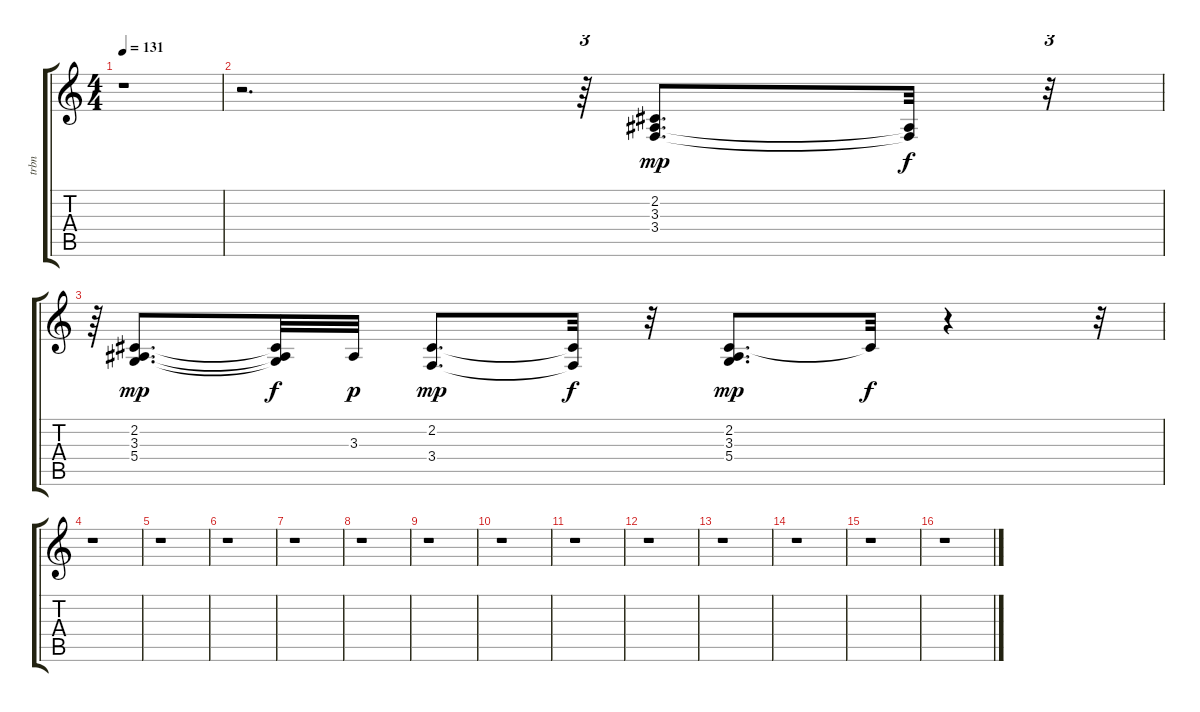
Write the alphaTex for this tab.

\track ("trbn" "trbn") {instrument trombone}
\staff {score tabs}
\tuning (E4 B3 G3 D3 A2 E2) {hide}
\ts (4 4)
\tempo 131
\clef g2
\ks c
r.1{dy mp} |
r.2{d} r.64{tu (3 2)} (2.2 3.3 3.4).8{d} (3.3{t} 3.4{t}).32{dy f} r.32{tu (3 2)} |
r.64{tu (3 2)} (2.2 3.3 5.4).8{d dy mp} (2.2{t} 3.3{t} 5.4{t}).32{dy f} 3.3.32{dy p} (2.2 3.4).8{d dy mp} (2.2{t} 3.4{t}).32{dy f} r.32 (2.2 3.3 5.4).8{d dy mp} 2.2{t}.32{dy f} r.4 r.32{tu (3 2)} |
r.1 |
r.1 |
r.1 |
r.1 |
r.1 |
r.1 |
r.1 |
r.1 |
r.1 |
r.1 |
r.1 |
r.1 |
r.1
